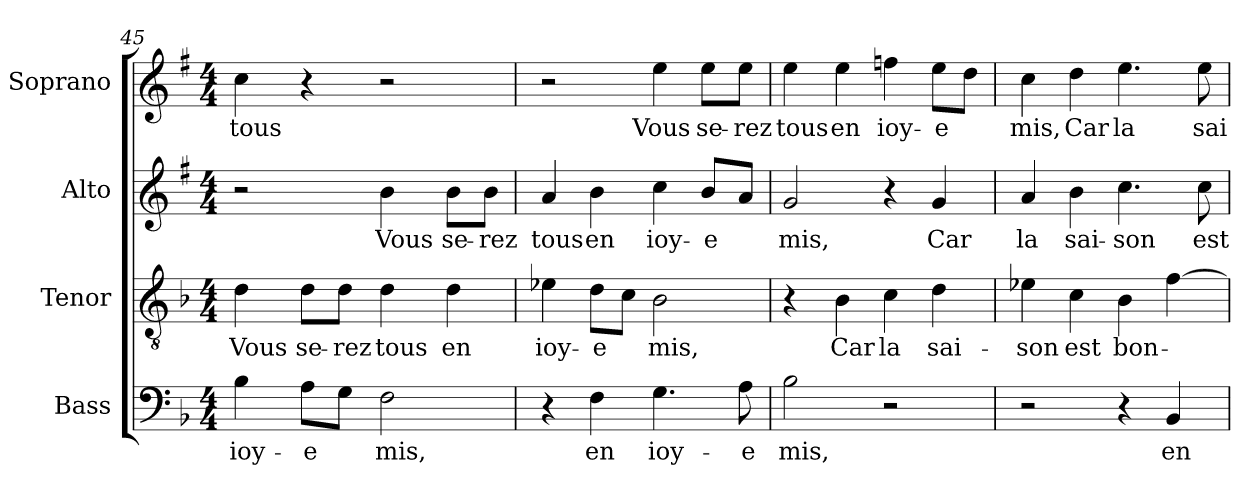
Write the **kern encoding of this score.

**kern	**text	**kern	**text	**kern	**text	**kern	**text
*part4	*part4	*part3	*part3	*part2	*part2	*part1	*part1
*staff4	*staff4	*staff3	*staff3	*staff2	*staff2	*staff1	*staff1
*I"Bass	*	*I"Tenor	*	*I"Alto	*	*I"Soprano	*
*I'Bass	*	*I'Tenor	*	*I'Alto	*	*I'Soprano	*
*clefF4	*	*clefGv2	*	*clefG2	*	*clefG2	*
*	*	*	*	*ITrd1c2	*	*ITrd1c2	*
*k[b-]	*	*k[b-]	*	*k[b-]	*	*k[b-]	*
*d:	*	*d:	*	*d:	*	*d:	*
*M4/4	*	*M4/4	*	*M4/4	*	*M4/4	*
=45	=45	=45	=45	=45	=45	=45	=45
!	!LO:LY:b:color=#000000	!	!	!	!	!	!
!	!	!	!LO:LY:b:color=#000000	!	!	!	!
!	!	!	!	!	!	!	!LO:LY:b:color=#000000
4B-i\	ioy-	4di\	Vous	2r	.	4b-i\	tous
!	!LO:LY:b:color=#000000	!	!	!	!	!	!
!	!	!	!LO:LY:b:color=#000000	!	!	!	!
8Ai\L	-e	8di\L	se-	.	.	4r	.
!	!	!	!LO:LY:b:color=#000000	!	!	!	!
8Gi\J	.	8di\J	-rez	.	.	.	.
!	!LO:LY:b:color=#000000	!	!	!	!	!	!
!	!	!	!LO:LY:b:color=#000000	!	!	!	!
!	!	!	!	!	!LO:LY:b:color=#000000	!	!
2Fi\	mis,	4di\	tous	4ai\	Vous	2r	.
!	!	!	!LO:LY:b:color=#000000	!	!	!	!
!	!	!	!	!	!LO:LY:b:color=#000000	!	!
.	.	4di\	en	8ai\L	se-	.	.
!	!	!	!	!	!LO:LY:b:color=#000000	!	!
.	.	.	.	8ai\J	-rez	.	.
!!LO:PB:g=z
=46	=46	=46	=46	=46	=46	=46	=46
!	!	!	!LO:LY:b:color=#000000	!	!	!	!
!	!	!	!	!	!LO:LY:b:color=#000000	!	!
4r	.	4e-Xi\	ioy-	4gi/	tous	2r	.
!	!LO:LY:b:color=#000000	!	!	!	!	!	!
!	!	!	!LO:LY:b:color=#000000	!	!	!	!
!	!	!	!	!	!LO:LY:b:color=#000000	!	!
4Fi\	en	8di\L	-e	4ai\	en	.	.
.	.	8ci\J	.	.	.	.	.
!	!LO:LY:b:color=#000000	!	!	!	!	!	!
!	!	!	!LO:LY:b:color=#000000	!	!	!	!
!	!	!	!	!	!LO:LY:b:color=#000000	!	!
!	!	!	!	!	!	!	!LO:LY:b:color=#000000
4.Gi\	ioy-	2B-i\	mis,	4b-i\	ioy-	4ddi\	Vous
!	!	!	!	!	!LO:LY:b:color=#000000	!	!
!	!	!	!	!	!	!	!LO:LY:b:color=#000000
.	.	.	.	8ai/L	-e	8ddi\L	se-
!	!LO:LY:b:color=#000000	!	!	!	!	!	!
!	!	!	!	!	!	!	!LO:LY:b:color=#000000
8Ai\	-e	.	.	8gi/J	.	8ddi\J	-rez
=47	=47	=47	=47	=47	=47	=47	=47
!	!LO:LY:b:color=#000000	!	!	!	!	!	!
!	!	!	!	!	!LO:LY:b:color=#000000	!	!
!	!	!	!	!	!	!	!LO:LY:b:color=#000000
2B-i\	mis,	4r	.	2fi/	mis,	4ddi\	tous
!	!	!	!LO:LY:b:color=#000000	!	!	!	!
!	!	!	!	!	!	!	!LO:LY:b:color=#000000
.	.	4B-i\	Car	.	.	4ddi\	en
!	!	!	!LO:LY:b:color=#000000	!	!	!	!
!	!	!	!	!	!	!	!LO:LY:b:color=#000000
2r	.	4ci\	la	4r	.	4ee-Xi\	ioy-
!	!	!	!LO:LY:b:color=#000000	!	!	!	!
!	!	!	!	!	!LO:LY:b:color=#000000	!	!
!	!	!	!	!	!	!	!LO:LY:b:color=#000000
.	.	4di\	sai-	4fi/	Car	8ddi\L	-e
.	.	.	.	.	.	8cci\J	.
=48	=48	=48	=48	=48	=48	=48	=48
!	!	!	!LO:LY:b:color=#000000	!	!	!	!
!	!	!	!	!	!LO:LY:b:color=#000000	!	!
!	!	!	!	!	!	!	!LO:LY:b:color=#000000
2r	.	4e-Xi\	-son	4gi/	la	4b-i\	mis,
!	!	!	!LO:LY:b:color=#000000	!	!	!	!
!	!	!	!	!	!LO:LY:b:color=#000000	!	!
!	!	!	!	!	!	!	!LO:LY:b:color=#000000
.	.	4ci\	est	4ai\	sai-	4cci\	Car
!	!	!	!LO:LY:b:color=#000000	!	!	!	!
!	!	!	!	!	!LO:LY:b:color=#000000	!	!
!	!	!	!	!	!	!	!LO:LY:b:color=#000000
4r	.	4B-i\	bon-	4.b-i\	-son	4.ddi\	la
!	!LO:LY:b:color=#000000	!	!	!	!	!	!
4BB-i/	en	[4fi\	.	.	.	.	.
!	!	!	!	!	!LO:LY:b:color=#000000	!	!
!	!	!	!	!	!	!	!LO:LY:b:color=#000000
.	.	.	.	8b-i\	est	8ddi\	sai-
=	=	=	=	=	=	=	=
*-	*-	*-	*-	*-	*-	*-	*-
